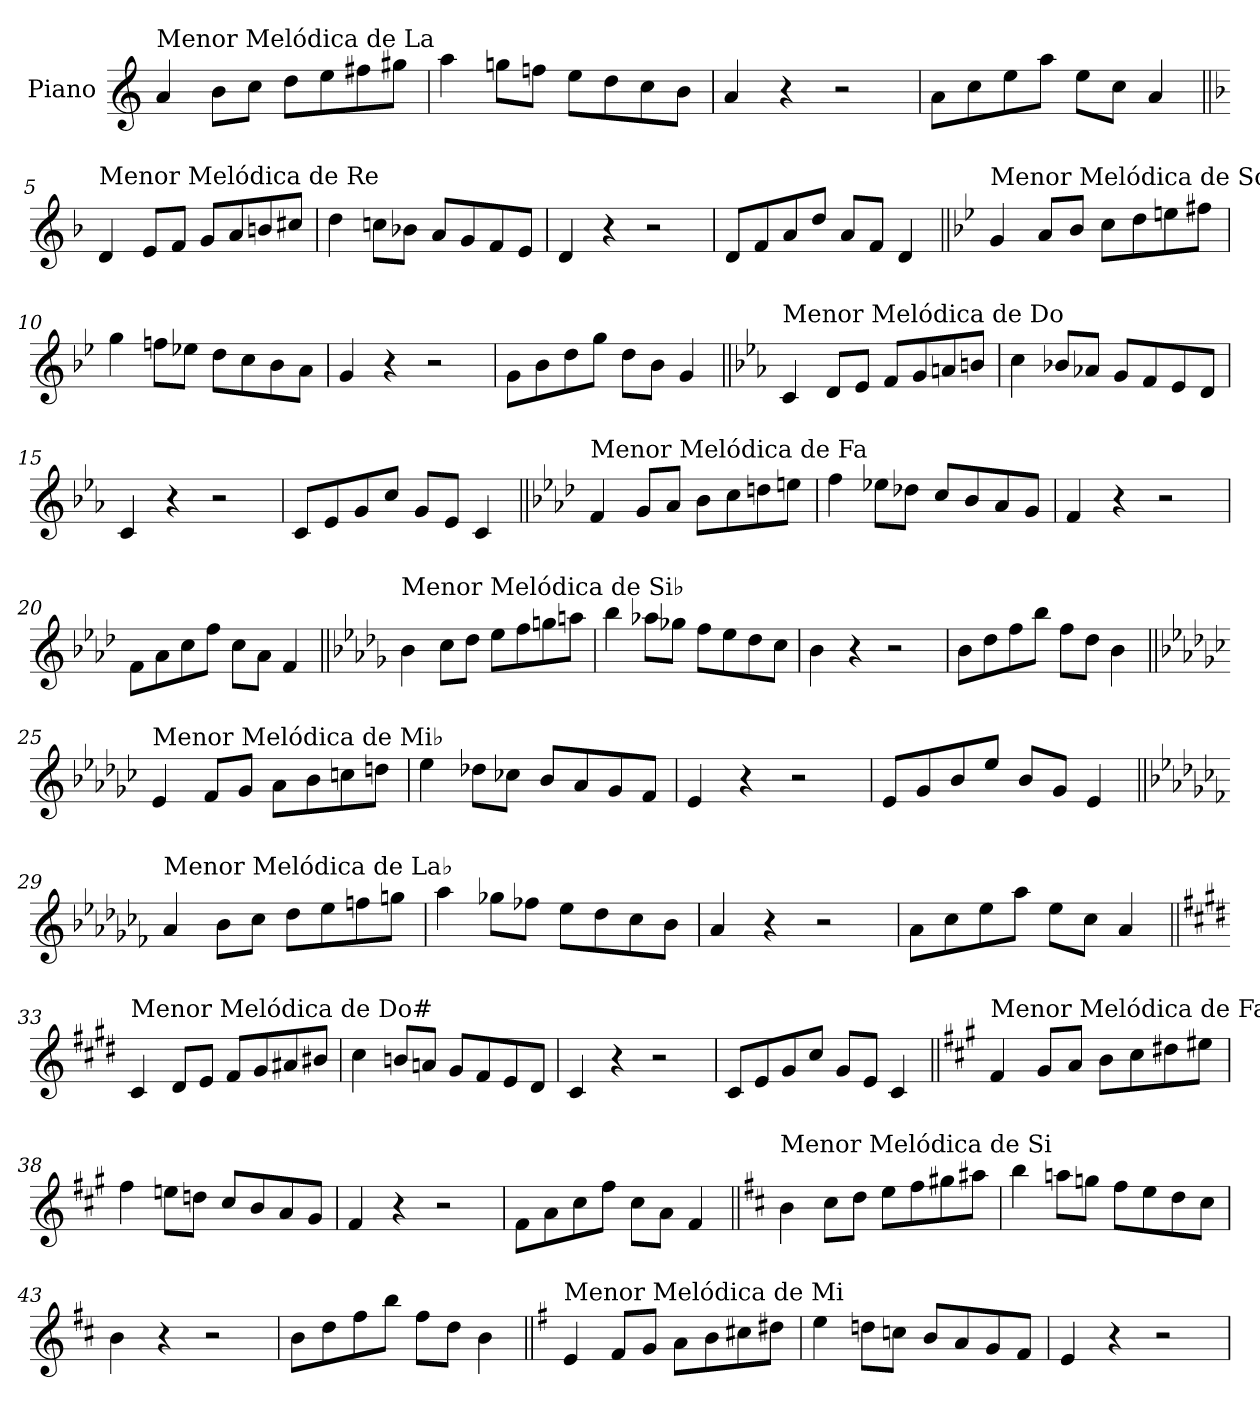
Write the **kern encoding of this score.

**kern
*part1
*staff1
*I"Piano
*I'Pno.
*clefG2
*k[]
=1
!LO:TX:a:t=Menor Melódica de La
4a/
8b\L
8cc\J
8dd\L
8ee\
8ff#X\
8gg#X\J
=2
4aa\
8ggn\L
8ffn\J
8ee\L
8dd\
8cc\
8b\J
=3
4a/
4r
2r
=4
8a\L
8cc\
8ee\
8aa\J
8ee\L
8cc\J
4a/
!!LO:LB:g=z
=5||
*k[b-]
!LO:TX:a:t=Menor Melódica de Re
4d/
8e/L
8f/J
8g/L
8a/
8bn/
8cc#X/J
=6
4dd\
8ccn\L
8b-X\J
8a/L
8g/
8f/
8e/J
=7
4d/
4r
2r
=8
8d/L
8f/
8a/
8dd/J
8a/L
8f/J
4d/
!!LO:LB:g=z
=9||
*k[b-e-]
!LO:TX:a:t=Menor Melódica de Sol
4g/
8a/L
8b-/J
8cc\L
8dd\
8een\
8ff#X\J
=10
4gg\
8ffn\L
8ee-X\J
8dd\L
8cc\
8b-\
8a\J
=11
4g/
4r
2r
=12
8g\L
8b-\
8dd\
8gg\J
8dd\L
8b-\J
4g/
!!LO:LB:g=z
=13||
*k[b-e-a-]
!LO:TX:a:t=Menor Melódica de Do
4c/
8d/L
8e-/J
8f/L
8g/
8an/
8bn/J
=14
4cc\
8b-X/L
8a-X/J
8g/L
8f/
8e-/
8d/J
=15
4c/
4r
2r
=16
8c/L
8e-/
8g/
8cc/J
8g/L
8e-/J
4c/
!!LO:LB:g=z
=17||
*k[b-e-a-d-]
!LO:TX:a:t=Menor Melódica de Fa
4f/
8g/L
8a-/J
8b-\L
8cc\
8ddn\
8een\J
=18
4ff\
8ee-X\L
8dd-X\J
8cc/L
8b-/
8a-/
8g/J
=19
4f/
4r
2r
=20
8f\L
8a-\
8cc\
8ff\J
8cc\L
8a-\J
4f/
!!LO:LB:g=z
=21||
*k[b-e-a-d-g-]
!LO:TX:a:t=Menor Melódica de Si♭
4b-\
8cc\L
8dd-\J
8ee-\L
8ff\
8ggn\
8aan\J
=22
4bb-\
8aa-X\L
8gg-X\J
8ff\L
8ee-\
8dd-\
8cc\J
=23
4b-\
4r
2r
=24
8b-\L
8dd-\
8ff\
8bb-\J
8ff\L
8dd-\J
4b-\
!!LO:LB:g=z
=25||
*k[b-e-a-d-g-c-]
!LO:TX:a:t=Menor Melódica de Mi♭
4e-/
8f/L
8g-/J
8a-\L
8b-\
8ccn\
8ddn\J
=26
4ee-\
8dd-X\L
8cc-X\J
8b-/L
8a-/
8g-/
8f/J
=27
4e-/
4r
2r
=28
8e-/L
8g-/
8b-/
8ee-/J
8b-/L
8g-/J
4e-/
!!LO:LB:g=z
=29||
*k[b-e-a-d-g-c-f-]
!LO:TX:a:t=Menor Melódica de La♭
4a-/
8b-\L
8cc-\J
8dd-\L
8ee-\
8ffn\
8ggn\J
=30
4aa-\
8gg-X\L
8ff-X\J
8ee-\L
8dd-\
8cc-\
8b-\J
=31
4a-/
4r
2r
=32
8a-\L
8cc-\
8ee-\
8aa-\J
8ee-\L
8cc-\J
4a-/
!!LO:LB:g=z
=33||
*k[f#c#g#d#]
!LO:TX:a:t=Menor Melódica de Do#
4c#/
8d#/L
8e/J
8f#/L
8g#/
8a#X/
8b#X/J
=34
4cc#\
8bn/L
8an/J
8g#/L
8f#/
8e/
8d#/J
=35
4c#/
4r
2r
=36
8c#/L
8e/
8g#/
8cc#/J
8g#/L
8e/J
4c#/
!!LO:LB:g=z
=37||
*k[f#c#g#]
!LO:TX:a:t=Menor Melódica de Fa#
4f#/
8g#/L
8a/J
8b\L
8cc#\
8dd#X\
8ee#X\J
=38
4ff#\
8een\L
8ddn\J
8cc#/L
8b/
8a/
8g#/J
=39
4f#/
4r
2r
=40
8f#\L
8a\
8cc#\
8ff#\J
8cc#\L
8a\J
4f#/
!!LO:LB:g=z
=41||
*k[f#c#]
!LO:TX:a:t=Menor Melódica de Si
4b\
8cc#\L
8dd\J
8ee\L
8ff#\
8gg#X\
8aa#X\J
=42
4bb\
8aan\L
8ggn\J
8ff#\L
8ee\
8dd\
8cc#\J
=43
4b\
4r
2r
=44
8b\L
8dd\
8ff#\
8bb\J
8ff#\L
8dd\J
4b\
!!LO:LB:g=z
=45||
*k[f#]
!LO:TX:a:t=Menor Melódica de Mi
4e/
8f#/L
8g/J
8a\L
8b\
8cc#X\
8dd#X\J
=46
4ee\
8ddn\L
8ccn\J
8b/L
8a/
8g/
8f#/J
=47
4e/
4r
2r
=
*-
